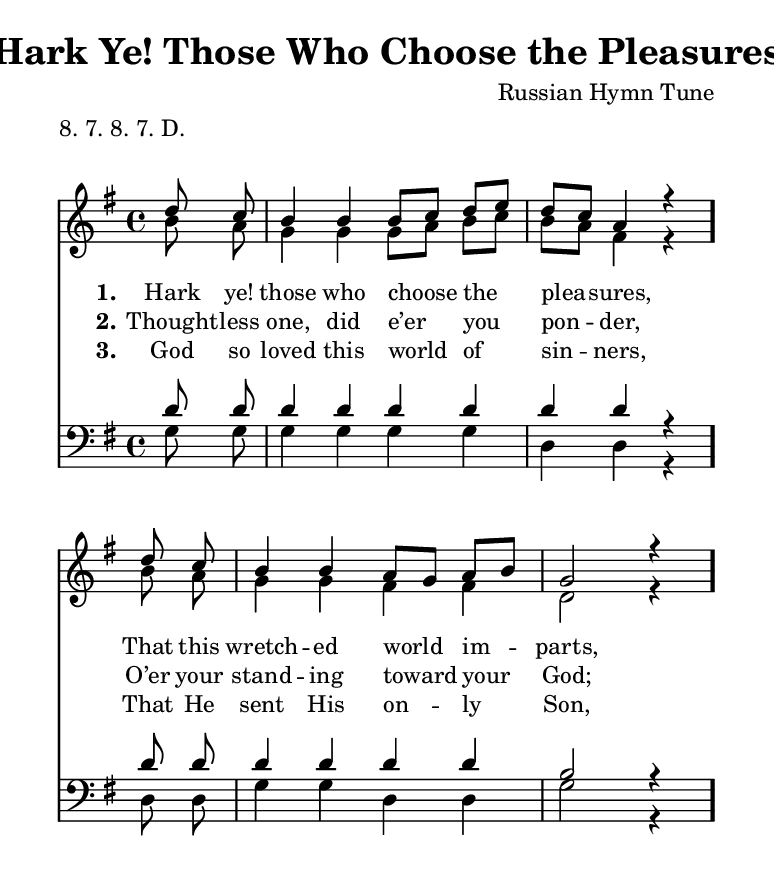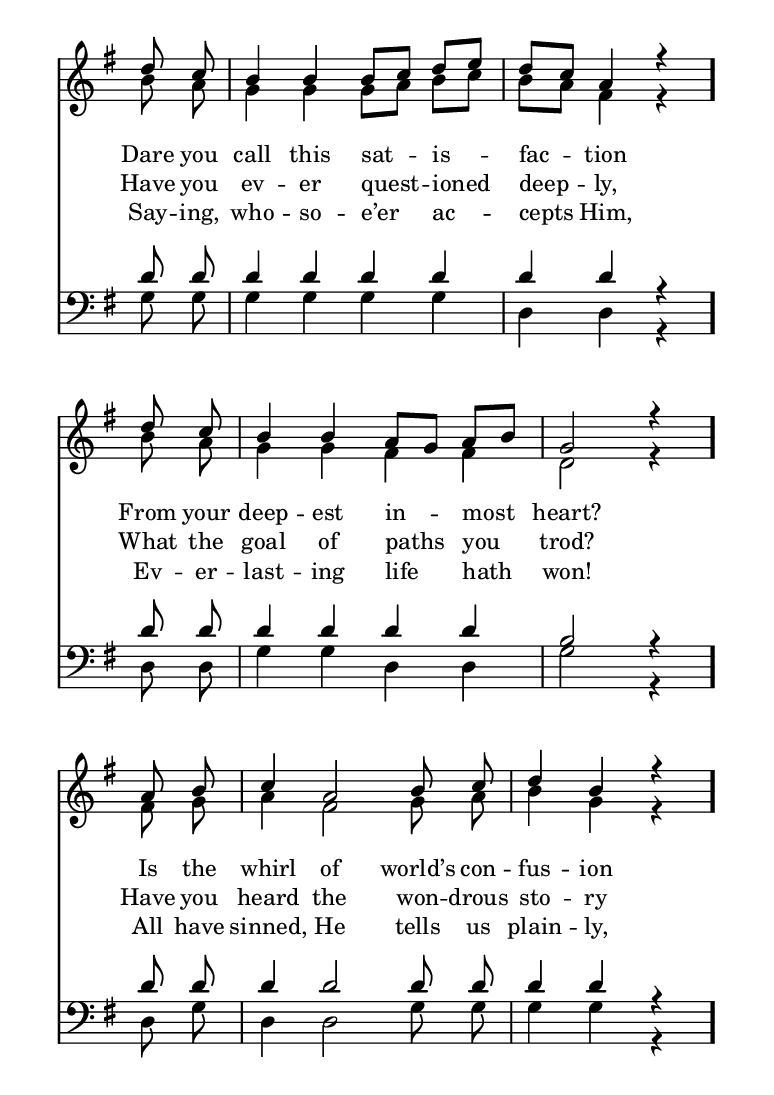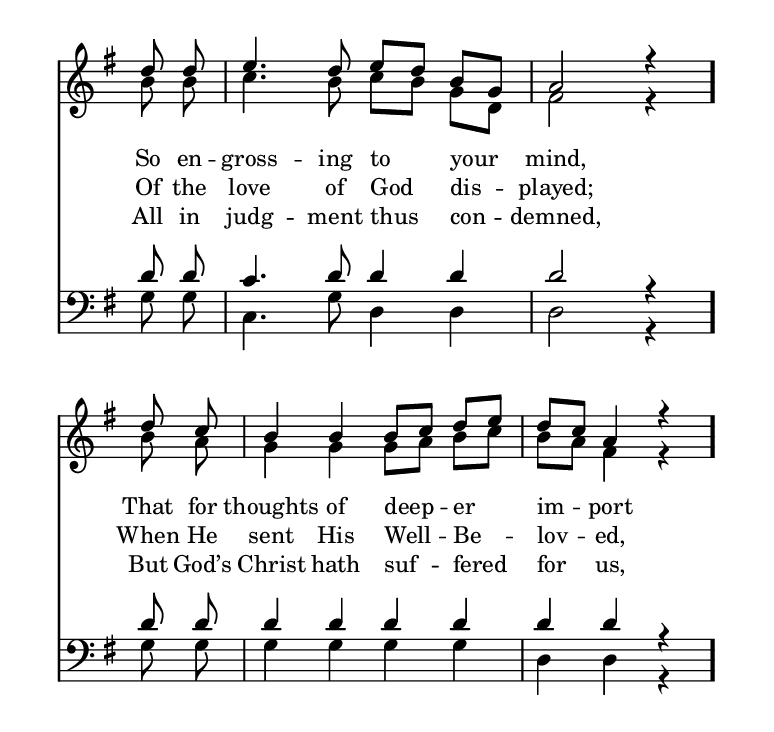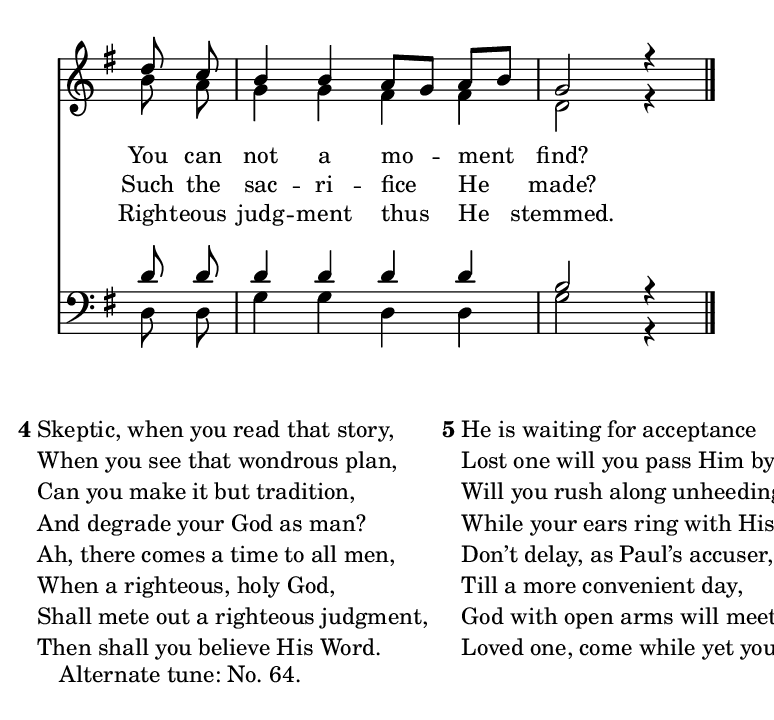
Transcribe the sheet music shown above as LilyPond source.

\include "common/global.ily"
\paper {
  \include "common/paper.ily"
  ragged-bottom = ##t
  ragged-last-bottom = ##t
  %systems-per-page = ##f
  %page-count = ##f
}

\header{
  hymnnumber = "89"
  title = "Hark Ye! Those Who Choose the Pleasures"
  tunename = "Ukraina"
  meter = "8. 7. 8. 7. D."
  %poet = ""
  composer = "Russian Hymn Tune"
  %copyright = ""
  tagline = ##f
}

% for fermata in MIDI
ta = { \tempo 4=80 }
tb = { \tempo 4=40 }

patternAA = { c8 c8 | c4 c4 c8[ c8] c8[ c8] | c8[ c8] c4 c4 }
patternAB = { c8 c8 | c4 c4 c4      c4      | c4      c4 c4 }

patternBA = { c8 c8 | c4 c4 c8[ c8] c8[ c8] | c2 c4 }
patternBB = { c8 c8 | c4 c4 c4      c4      | c2 c4 }

patternCA = { c8 c8 | c4 c2 c8 c8 | c4 c4 c4 }

patternDA = { c8 c8 | c4. c8 c8[ c8] c8[ c8] | c2 c4 }
patternDB = { c8 c8 | c4. c8 c4      c4      | c2 c4 }

global = {
  \include "common/overrides.ily"
  \override Staff.TimeSignature.style = #'()
  \time 4/4
  \override Score.MetronomeMark.transparent = ##t % hide all fermata changes too
  \ta
  \key g \major
  \partial 4
  \autoBeamOff
}

notesSoprano = {
\global
\relative c'' {

  \changePitch \patternAA { d c | b b b c d e | d c a r }
  \changePitch \patternBA { d c | b b a g a b | g r }
  \changePitch \patternAA { d' c | b b b c d e | d c a r }
  \changePitch \patternBA { d c | b b a g a b | g r }

  \changePitch \patternCA { a b | c a b c | d b r }
  \changePitch \patternDA { d d | e d e d b g | a r }
  \changePitch \patternAA { d c | b b b c d e | d c a r }
  \changePitch \patternBA { d c | b b a g a b | g r }

  \bar "|."

}
}

notesAlto = {
\global
\relative e'' {

  \changePitch \patternAA { b a | g g g a b c | b a fis r }
  \changePitch \patternBB { b a | g g fis fis | d r }
  \changePitch \patternAA { b' a | g g g a b c | b a fis r }
  \changePitch \patternBB { b a | g g fis fis | d r }

  \changePitch \patternCA { fis g | a fis g a | b g r }
  \changePitch \patternDA { b b | c b c b g d | fis r }
  \changePitch \patternAA { b a | g g g a b c | b a fis r }
  \changePitch \patternBB { b a | g g fis fis | d r }

}
}

notesTenor = {
\global
\relative a {

  \changePitch \patternAB { d d | d d d d | d d r }
  \changePitch \patternBB { d d | d d d d | b r }
  \changePitch \patternAB { d d | d d d d | d d r }
  \changePitch \patternBB { d d | d d d d | b r }

  \changePitch \patternCA { d d | d d d d | d d r }
  \changePitch \patternDB { d d | c d d d | d r }
  \changePitch \patternAB { d d | d d d d | d d r }
  \changePitch \patternBB { d d | d d d d | b r }

}
}

notesBass = {
\global
\relative f {

  \changePitch \patternAB { g g | g g g g | d d r }
  \changePitch \patternBB { d d | g g d d | g r }
  \changePitch \patternAB { g g | g g g g | d d r }
  \changePitch \patternBB { d d | g g d d | g r }

  \changePitch \patternCA { d g | d d g g | g g r }
  \changePitch \patternDB { g g | c, g' d d | d r }
  \changePitch \patternAB { g g | g g g g | d d r }
  \changePitch \patternBB { d d | g g d d | g r }

}
}

wordsA = \lyricmode {
\set stanza = "1."

Hark ye! those who choose the plea -- sures, \bar "."
That this wretch -- ed world im -- parts, \bar "." \break
Dare you call this sat -- is -- fac -- tion \bar "."
From your deep -- est in -- most heart? \bar "." \break
Is the whirl of world’s con -- fus -- ion \bar "."
So en -- gross -- ing to your mind, \bar "." \break
That for thoughts of deep -- er im -- port \bar "."
You can not a mo -- ment find? \bar "." \break

}

wordsB = \lyricmode {
\set stanza = "2."

Thought -- less one, did e’er you pon -- der,
O’er your stand -- ing toward your God;
Have you ev -- er quest -- ioned deep -- ly,
What the goal of paths you trod?
Have you heard the won -- drous sto -- ry
Of the love of God dis -- played;
When He sent His Well -- Be -- lov -- ed,
Such the sac -- ri -- fice He made?

}

wordsC = \lyricmode {
\set stanza = "3."

God so loved this world of sin -- ners,
That He sent His on -- ly Son,
Say -- ing, who -- so -- e’er ac -- cepts Him,
Ev -- er -- last -- ing life hath won!
All have sinned, He tells us plain -- ly,
All in judg -- ment thus con -- demned,
But God’s Christ hath suf -- fered for us,
Right -- eous judg -- ment thus He stemmed.

}

wordsD = \markuplist {

\line { Skeptic, when you read that story, }
\line { When you see that wondrous plan, }
\line { Can you make it but tradition, }
\line { And degrade your God as man? }
\line { Ah, there comes a time to all men, }
\line { When a righteous, holy God, }
\line { Shall mete out a righteous judgment, }
\line { Then shall you believe His Word. }

}

wordsE = \markuplist {

\line { He is waiting for acceptance }
\line { Lost one will you pass Him by, }
\line { Will you rush along unheeding, }
\line { While your ears ring with His cry? }
\line { Don’t delay, as Paul’s accuser, }
\line { Till a more convenient day, }
\line { God with open arms will meet you, }
\line { Loved one, come while yet you may. }

}

\score {
  \context ChoirStaff <<
    \context Staff = upper <<
      \set ChoirStaff.systemStartDelimiter = #'SystemStartBar
      \context Voice  = sopranos { \voiceOne << \notesSoprano >> }
      \context Voice  = altos { \voiceTwo << \notesAlto >> }
      \context Lyrics = one   \lyricsto sopranos \wordsA
      \context Lyrics = two   \lyricsto sopranos \wordsB
      \context Lyrics = three \lyricsto sopranos \wordsC
    >>
    \context Staff = men <<
      \clef bass
      \context Voice  = tenors { \voiceOne << \notesTenor >> }
      \context Voice  = basses { \voiceTwo << \notesBass >> }
    >>
  >>
  \layout {
    \include "common/layout.ily"
  }
  \midi{
    \include "common/midi.ily"
  }
}

\noPageBreak

\markup { \fill-line { %\column {
  \hspace #0.1
  \line{ \bold 4 \column { \wordsD } } %\combine \null \vspace #0.4
  \hspace #0.1
  \line{ \bold 5 \column { \wordsE } } %\combine \null \vspace #0.4
  \hspace #0.1
} } %}

\noPageBreak

\markup {
	\line { Alternate tune: No. 64. }
}

\version "2.18.0"  % necessary for upgrading to future LilyPond versions.

% vi:set et ts=2 sw=2 ai nocindent syntax=lilypond
